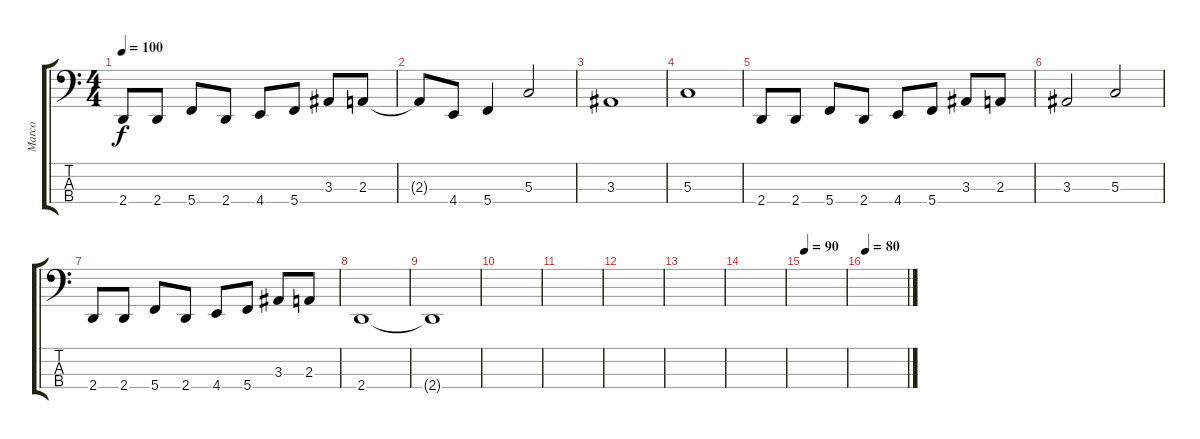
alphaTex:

\track ("Marco" "Marco") {instrument electricbasspick}
\staff {score tabs}
\tuning (F2 C2 G1 C1) {hide}
\ts (4 4)
\tempo 100
\clef f4
\ks c
2.4.8{dy f} 2.4.8 5.4.8 2.4.8 4.4.8 5.4.8 3.3.8 2.3.8 |
2.3{t}.8 4.4.8 5.4.4 5.3.2 |
3.3.1 |
5.3.1 |
2.4.8 2.4.8 5.4.8 2.4.8 4.4.8 5.4.8 3.3.8 2.3.8 |
3.3.2 5.3.2 |
2.4.8 2.4.8 5.4.8 2.4.8 4.4.8 5.4.8 3.3.8 2.3.8 |
2.4.1 |
2.4{t}.1 |
|
|
|
|
|
\tempo 90
|
\tempo 80
